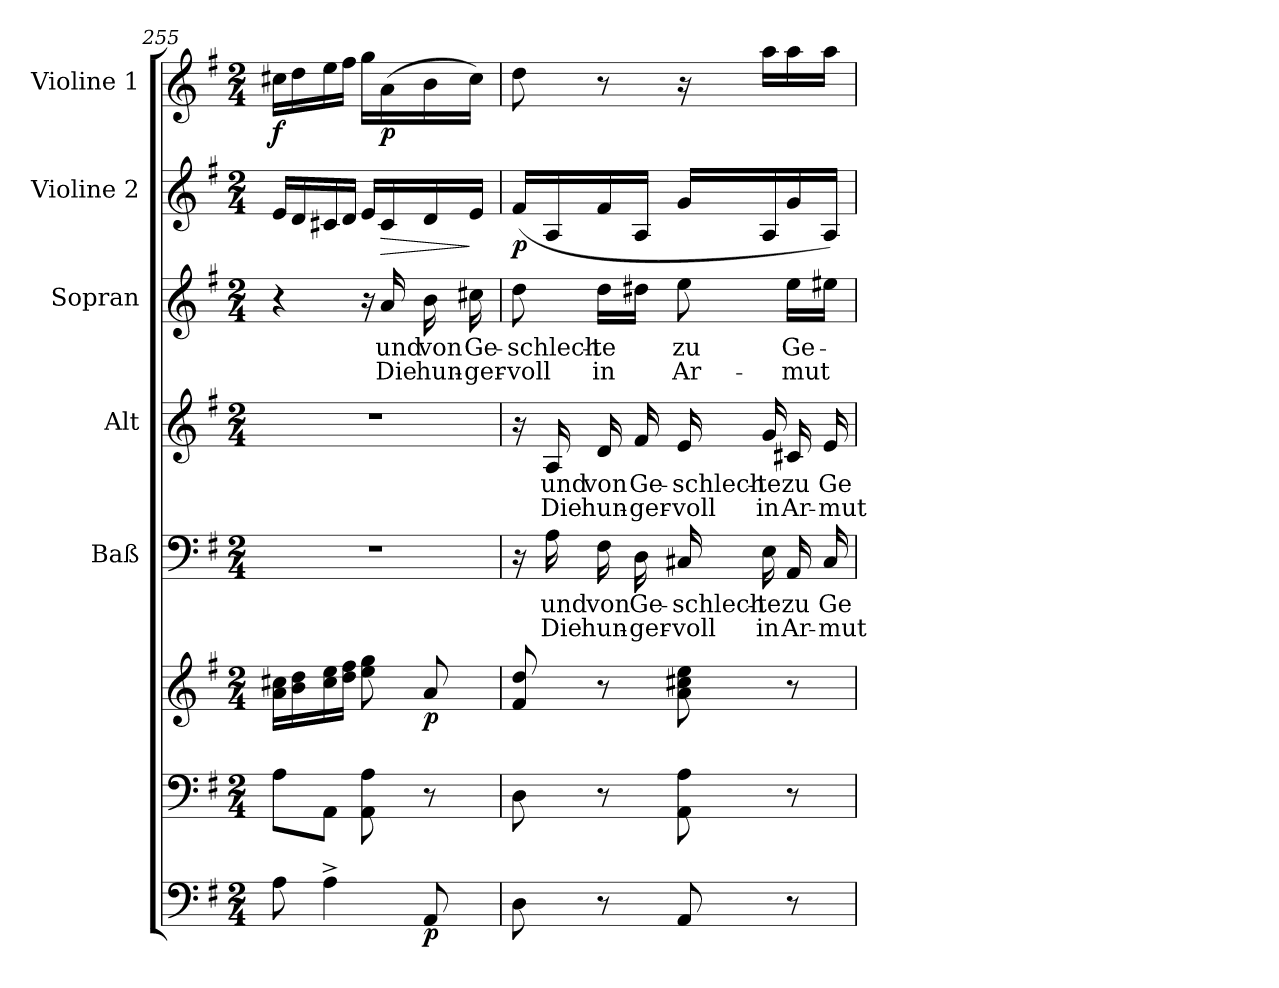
**kern	**dynam	**kern	**kern	**dynam	**kern	**text	**text	**kern	**text	**text	**kern	**text	**text	**kern	**dynam	**kern	**dynam
*part7	*part7	*part6	*part6	*part6	*part5	*part5	*part5	*part4	*part4	*part4	*part3	*part3	*part3	*part2	*part2	*part1	*part1
*staff8	*staff8	*staff7	*staff6	*staff6/7	*staff5	*staff5	*staff5	*staff4	*staff4	*staff4	*staff3	*staff3	*staff3	*staff2	*staff2	*staff1	*staff1
*	*	*	*	*	*I"Baß	*	*	*I"Alt	*	*	*I"Sopran	*	*	*I"Violine 2	*	*I"Violine 1	*
*	*	*	*	*	*	*	*	*	*	*	*	*	*	*I'Vln	*	*I'Vln	*
*clefF4	*	*clefF4	*clefG2	*	*clefF4	*	*	*clefG2	*	*	*clefG2	*	*	*clefG2	*	*clefG2	*
*ITrd7c12	*	*	*	*	*	*	*	*	*	*	*	*	*	*	*	*	*
*k[f#]	*	*k[f#]	*k[f#]	*	*k[f#]	*	*	*k[f#]	*	*	*k[f#]	*	*	*k[f#]	*	*k[f#]	*
*G:	*	*G:	*G:	*	*G:	*	*	*G:	*	*	*G:	*	*	*G:	*	*G:	*
*M2/4	*	*M2/4	*M2/4	*	*M2/4	*	*	*M2/4	*	*	*M2/4	*	*	*M2/4	*	*M2/4	*
=255	=255	=255	=255	=255	=255	=255	=255	=255	=255	=255	=255	=255	=255	=255	=255	=255	=255
!	!	!	!	!	!	!	!	!	!	!	!	!	!	!	!	!	!LO:DY:b
8AA\	.	8A\L	16a\ 16cc#X\LL	.	2r	.	.	2r	.	.	4r	.	.	16e/LL	.	16cc#X\LL	f
.	.	.	16b\ 16dd\	.	.	.	.	.	.	.	.	.	.	16d/	.	16dd\	.
4AA^>\	.	8AA\J	16cc#\ 16ee\	.	.	.	.	.	.	.	.	.	.	16c#X/	.	16ee\	.
.	.	.	16dd\ 16ff#\JJ	.	.	.	.	.	.	.	.	.	.	16d/JJ	.	16ff#\JJ	.
.	.	8AA\ 8A\	8ee\ 8gg\	.	.	.	.	.	.	.	16r	.	.	16e/LL	.	16gg\LL	.
!	!	!	!	!	!	!	!	!	!	!	!	!LO:LY:b	!LO:LY:b	!	!LO:HP:b	!	!LO:DY:b
.	.	.	.	.	.	.	.	.	.	.	16a/	und	Die	16c#/	>	(>16a\	p
!	!LO:DY:b	!	!	!LO:DY:b	!	!	!	!	!	!	!	!LO:LY:b	!LO:LY:b	!	!	!	!
8AAA/	p	8r	8a/	p	.	.	.	.	.	.	16b\	von	hun-	16d/	.	16b\	.
!	!	!	!	!	!	!	!	!	!	!	!	!LO:LY:b	!LO:LY:b	!	!	!	!
.	.	.	.	.	.	.	.	.	.	.	16cc#X\	Ge-	-ger-	16e/JJ	]	16cc#\JJ)	.
=256	=256	=256	=256	=256	=256	=256	=256	=256	=256	=256	=256	=256	=256	=256	=256	=256	=256
!	!	!	!	!	!	!	!	!	!	!	!	!LO:LY:b	!LO:LY:b	!	!LO:DY:b	!	!
8DD\	.	8D\	8f#/ 8dd/	.	16r	.	.	16r	.	.	8dd\	-schlech-	-voll	(<16f#/LL	p	8dd\	.
!	!	!	!	!	!	!LO:LY:b	!LO:LY:b	!	!LO:LY:b	!LO:LY:b	!	!	!	!	!	!	!
.	.	.	.	.	16A\	und	Die	16A/	und	Die	.	.	.	16A/	.	.	.
!	!	!	!	!	!	!LO:LY:b	!LO:LY:b	!	!LO:LY:b	!LO:LY:b	!	!LO:LY:b	!LO:LY:b	!	!	!	!
8r	.	8r	8r	.	16F#\	von	hun-	16d/	von	hun-	16dd\LL	-te	in	16f#/	.	8r	.
!	!	!	!	!	!	!LO:LY:b	!LO:LY:b	!	!LO:LY:b	!LO:LY:b	!	!	!	!	!	!	!
.	.	.	.	.	16D\	Ge-	-ger-	16f#/	Ge-	-ger-	16dd#X\JJ	.	.	16A/JJ	.	.	.
!	!	!	!	!	!	!LO:LY:b	!LO:LY:b	!	!LO:LY:b	!LO:LY:b	!	!LO:LY:b	!LO:LY:b	!	!	!	!
8AAA/	.	8AA\ 8A\	8a\ 8cc#X\ 8ee\	.	16C#X/	-schlech-	-voll	16e/	-schlech-	-voll	8ee\	zu	Ar-	16g/LL	.	16r	.
!	!	!	!	!	!	!LO:LY:b	!LO:LY:b	!	!LO:LY:b	!LO:LY:b	!	!	!	!	!	!	!
.	.	.	.	.	16E\	-te	in	16g/	-te	in	.	.	.	16A/	.	16aa\LL	.
!	!	!	!	!	!	!LO:LY:b	!LO:LY:b	!	!LO:LY:b	!LO:LY:b	!	!LO:LY:b	!LO:LY:b	!	!	!	!
8r	.	8r	8r	.	16AA/	zu	Ar-	16c#X/	zu	Ar-	16ee\LL	Ge-	-mut	16g/	.	16aa\	.
!	!	!	!	!	!	!LO:LY:b	!LO:LY:b	!	!LO:LY:b	!LO:LY:b	!	!	!	!	!	!	!
.	.	.	.	.	16C#/	Ge-	-mut	16e/	Ge-	-mut	16ee#X\JJ	.	.	16A/JJ)	.	16aa\JJ	.
=	=	=	=	=	=	=	=	=	=	=	=	=	=	=	=	=	=
*-	*-	*-	*-	*-	*-	*-	*-	*-	*-	*-	*-	*-	*-	*-	*-	*-	*-
